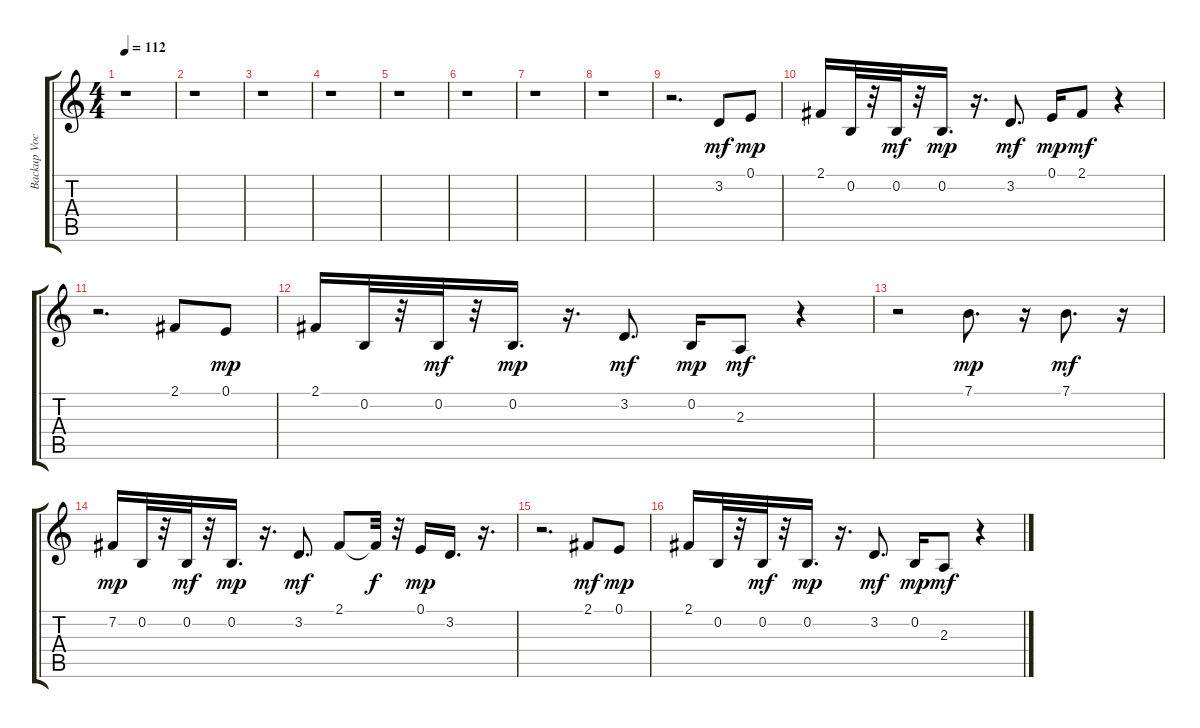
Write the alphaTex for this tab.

\track ("Backup Vocals" "Backup Voc") {instrument choiraahs}
\staff {score tabs}
\tuning (E4 B3 G3 D3 A2 E2) {hide}
\ts (4 4)
\tempo 112
\clef g2
\ks c
r.1{dy mf} |
r.1 |
r.1 |
r.1 |
r.1 |
r.1 |
r.1 |
r.1 |
r.2{d} 3.2.8 0.1.8{dy mp} |
2.1.16 0.2.32 r.32 0.2.32{dy mf} r.32 0.2.16{d dy mp} r.16{d} 3.2.8{d dy mf} 0.1.16{dy mp} 2.1.8{dy mf} r.4 |
r.2{d} 2.1.8 0.1.8{dy mp} |
2.1.16 0.2.32 r.32 0.2.32{dy mf} r.32 0.2.16{d dy mp} r.16{d} 3.2.8{d dy mf} 0.2.16{dy mp} 2.3.8{dy mf} r.4 |
r.2 7.1.8{d dy mp} r.16 7.1.8{d dy mf} r.16 |
7.2.16{dy mp} 0.2.32 r.32 0.2.32{dy mf} r.32 0.2.16{d dy mp} r.16{d} 3.2.8{d dy mf} 2.1.8 2.1{t}.32{dy f} r.32 0.1.16{dy mp} 3.2.16{d} r.16{d} |
r.2{d} 2.1.8{dy mf} 0.1.8{dy mp} |
2.1.16 0.2.32 r.32 0.2.32{dy mf} r.32 0.2.16{d dy mp} r.16{d} 3.2.8{d dy mf} 0.2.16{dy mp} 2.3.8{dy mf} r.4
